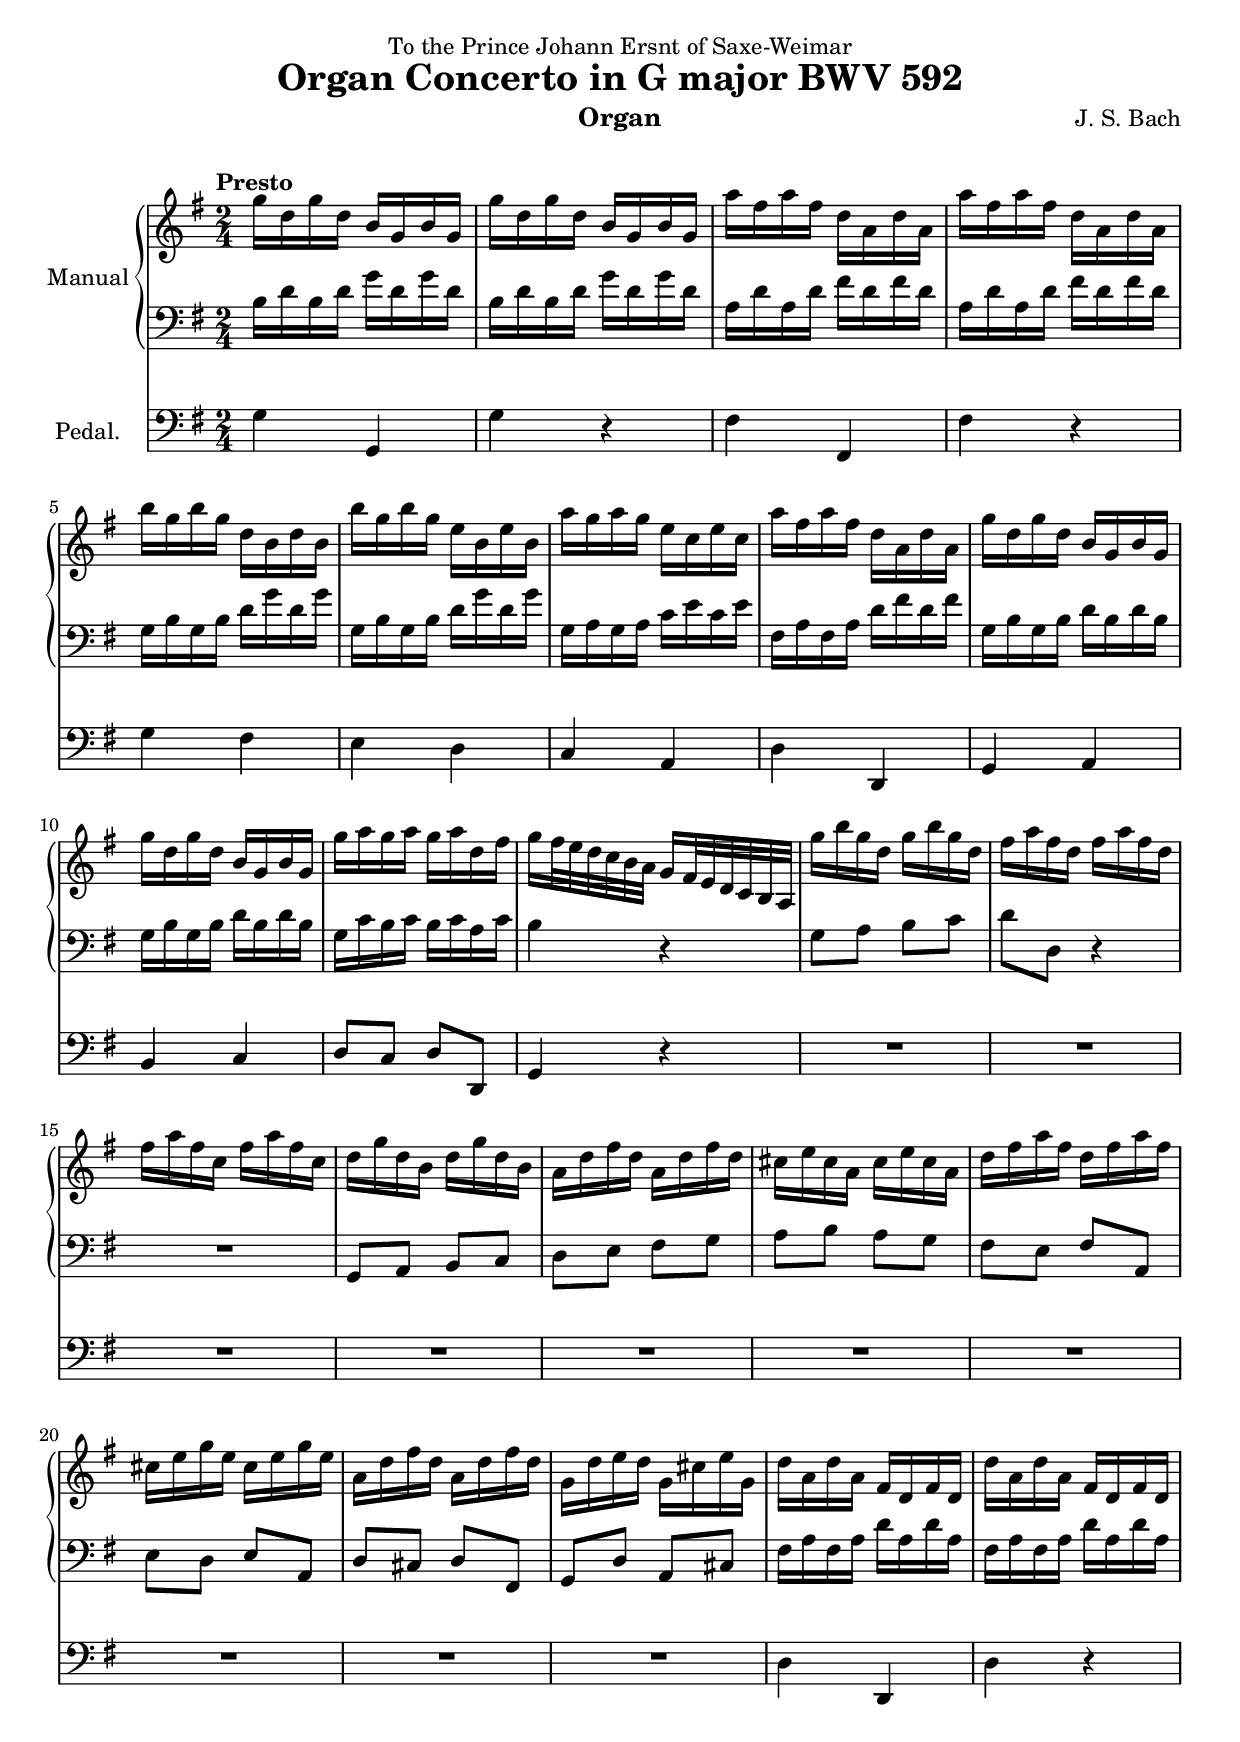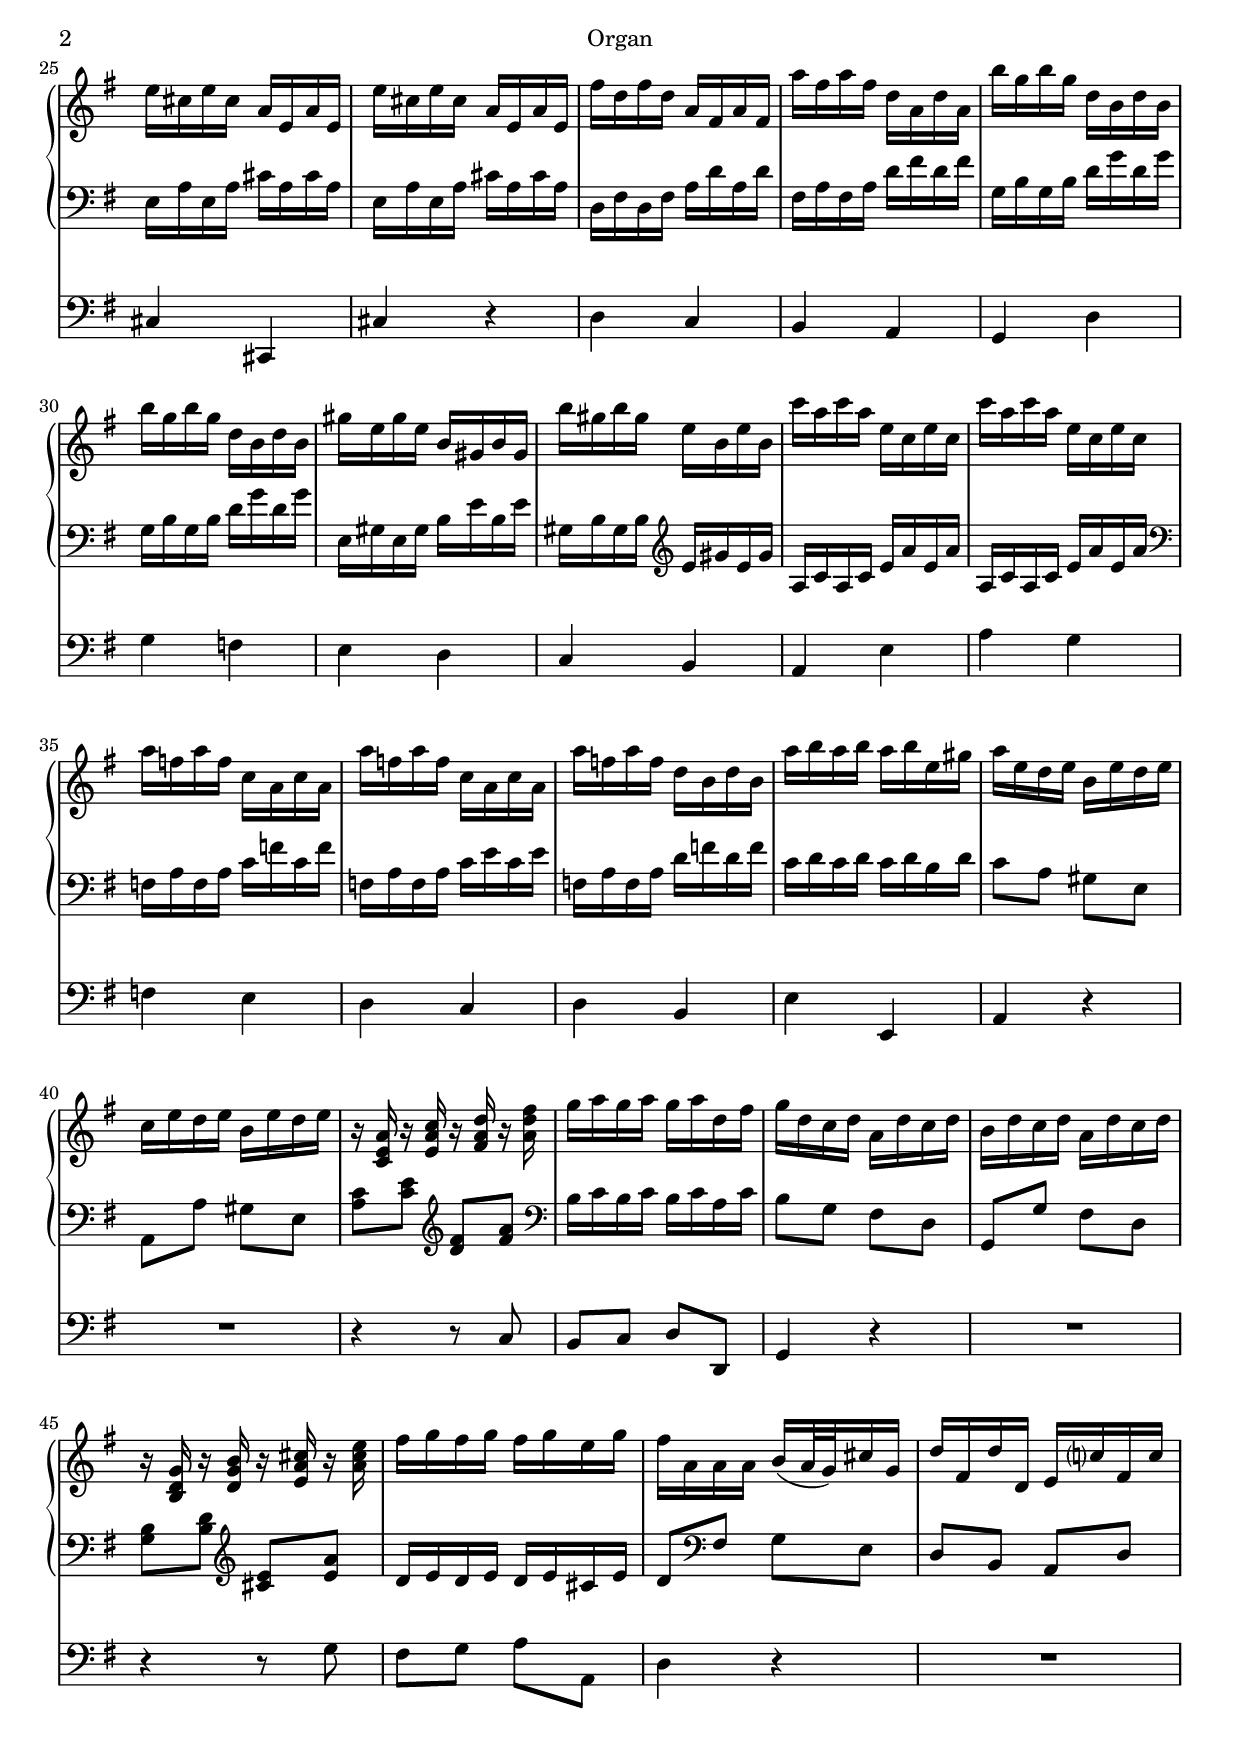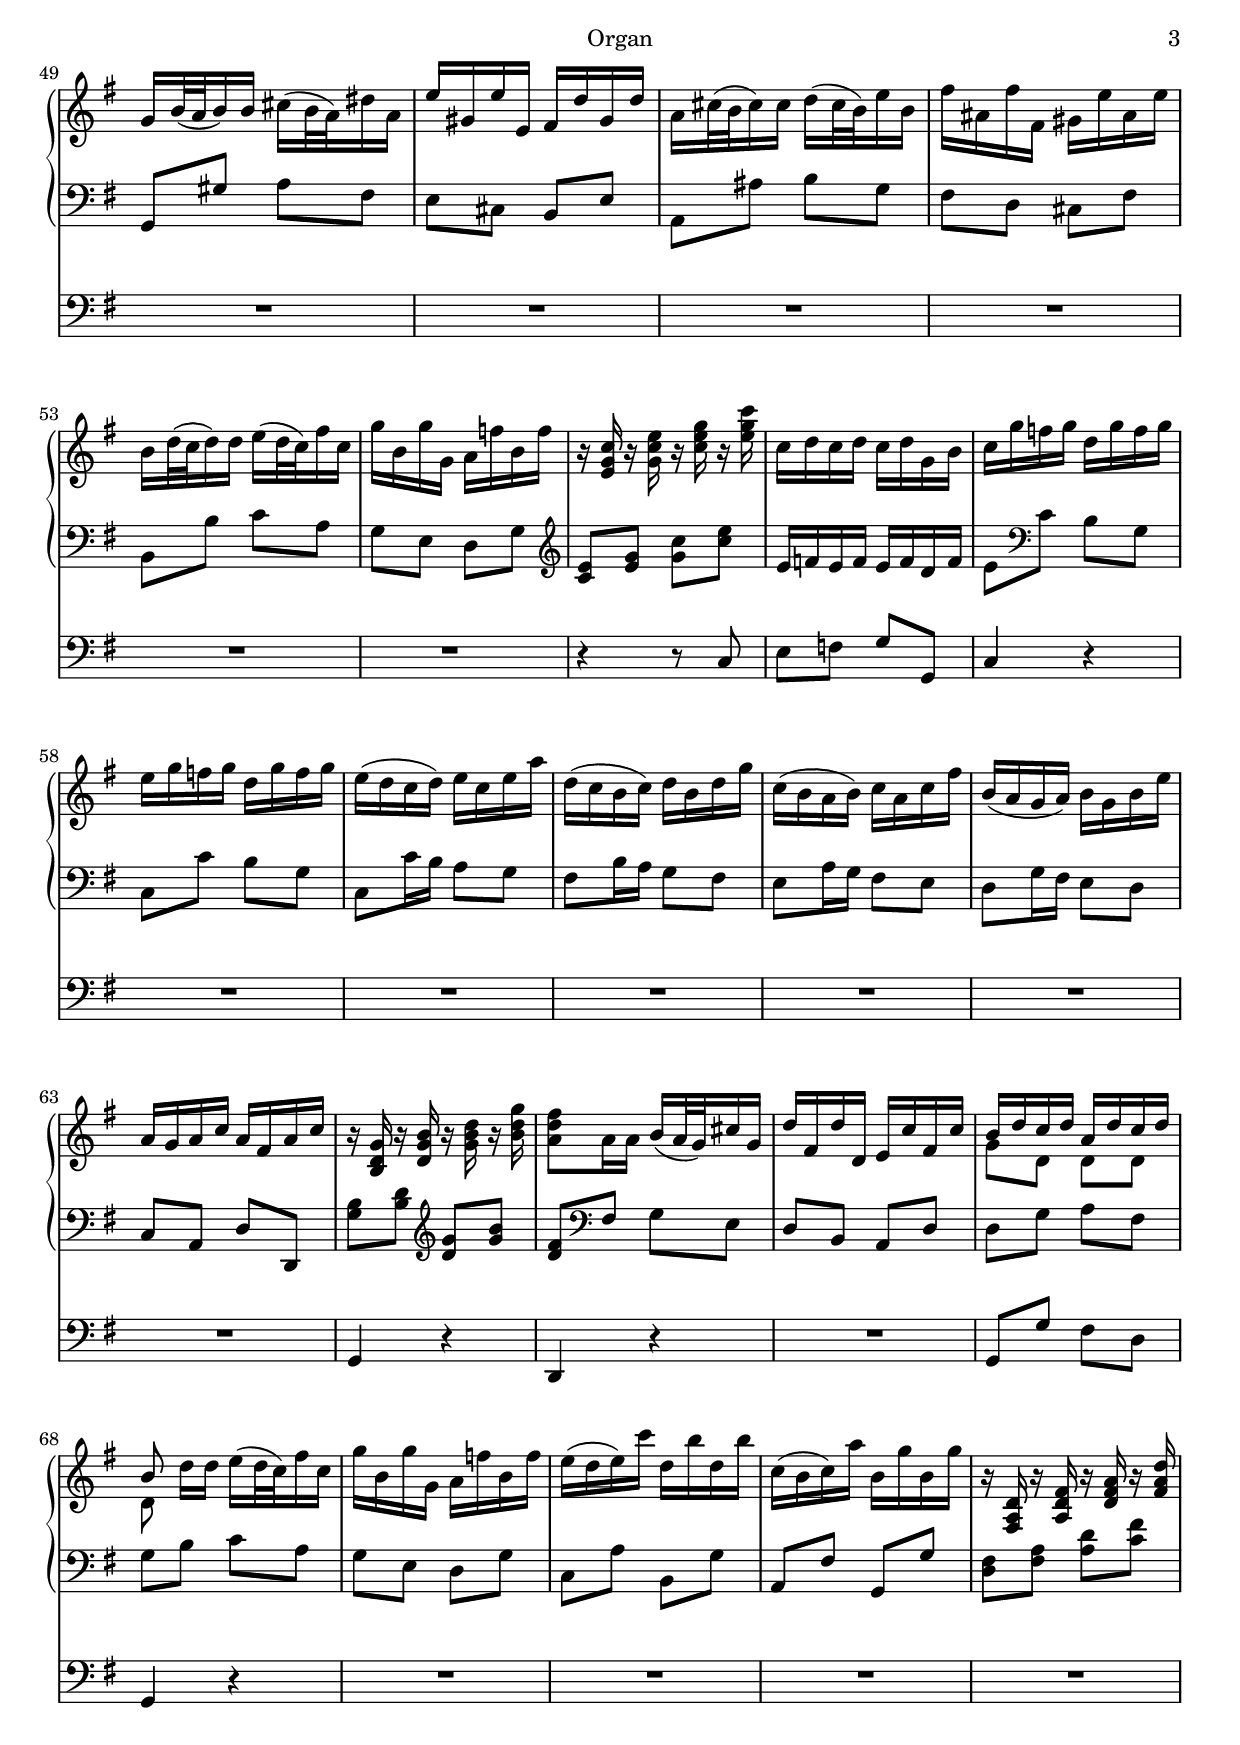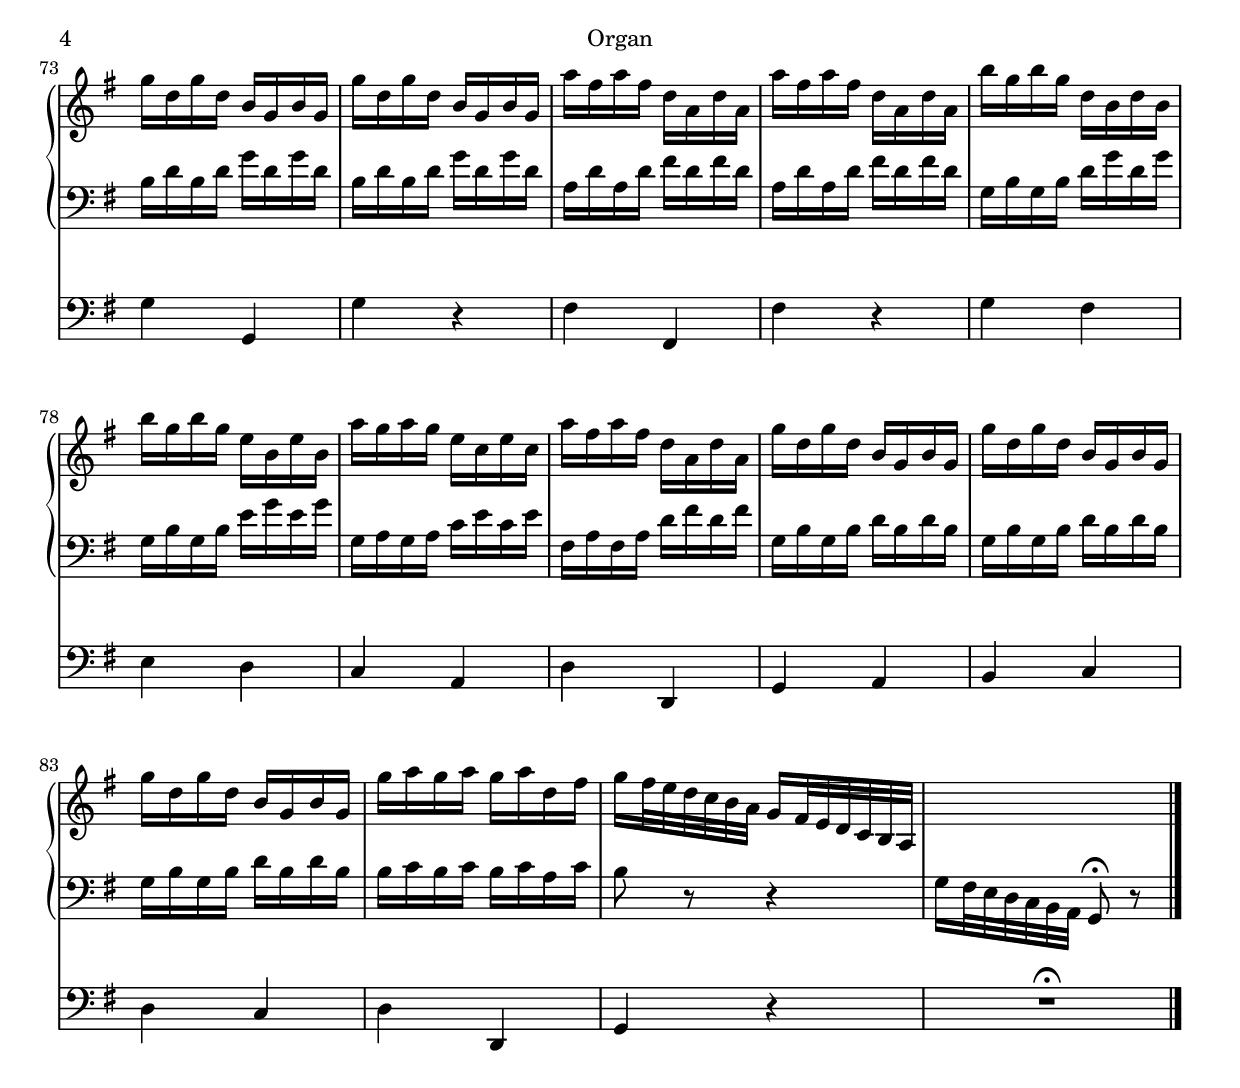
\include "italiano.ly"

\header {
    instrument = "Organ"
    composer = "J. S. Bach"
    title = "Organ Concerto in G major BWV 592"
    dedication = "To the Prince Johann Ersnt of Saxe-Weimar"
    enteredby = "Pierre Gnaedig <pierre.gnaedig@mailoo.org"
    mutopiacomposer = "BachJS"
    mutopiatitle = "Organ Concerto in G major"
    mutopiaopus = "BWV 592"
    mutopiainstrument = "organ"
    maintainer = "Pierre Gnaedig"
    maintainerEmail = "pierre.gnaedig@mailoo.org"
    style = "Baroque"
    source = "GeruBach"
}

\markup { \vspace #1 }
    
\score
{

    <<
        \new PianoStaff
        <<
            \set PianoStaff.instrumentName = "Manual"
            \new Staff
            {
                \tempo Presto
                \time 2/4
                \key sol \major
                \relative do'''
                {
                    sol16 re sol re  si sol si sol |
                    sol' re sol re si sol si sol |
                    la' fad la fad re la re la |
                    la' fad la fad re la re la |
                    si' sol si sol re si re si |
                    si' sol si sol mi si mi si |
                    la' sol la sol mi do mi do |
                    la' fad la fad re la re la |
                    sol' re sol re si sol si sol |
                    sol' re sol re si sol si sol |
                    sol' la sol la sol la re, fad |
                    sol fad32 mi re do si la sol16 fad32 mi re do si la |
                    sol''16 si sol re sol si sol re |
                    fad la fad re fad la fad re |
                    fad la fad do fad la fad do |
                    re sol re si re sol re si |
                    la re fad re la re fad re |
                    dod mi dod la dod mi dod la |
                    re fad la fad re fad la fad |
                    dod mi sol mi dod mi sol mi |
                    la, re fad re la re fad re |
                    sol, re' mi re sol, dod mi sol, |
                    re' la re la fad re fad re |
                    re' la re la fad re fad re |
                    mi' dod mi dod la mi la mi |
                    mi' dod mi dod la mi la mi |
                    fad' re fad re la fad la fad |
                    la' fad la fad re la re la |
                    si' sol si sol re si re si |
                    si' sol si sol re si re si |
                    sold' mi sold mi si sold si sold |
                    si' sold si sold mi si mi si |
                    do' la do la mi do mi do |
                    do' la do la mi do mi do |
                    la' fa la fa do la do la |
                    la' fa la fa do la do la |
                    la' fa la fa re si re si |
                    la' si la si la si mi, sold |
                    la mi re mi si mi re mi |
                    do mi re mi si mi re mi |
                    r <do, mi la> r <mi la do> r <fad la re> r <la re fad> |
                    sol' la sol la sol la re, fad |
                    sol re do re la re do re |
                    si re do re la re do re |
                    r <si, re sol> r <re sol si> r <mi la dod> r <la dod mi> |
                    fad' sol fad sol fad sol mi sol |
                    fad la, la la si( la32 sol) dod16 sol |
                    re' fad, re' re, mi do'? fad, do' |
                    sol si32( la si16) si dod( si32 la) red16 la |
                    mi' sold, mi' mi, fad re' sold, re' |
                    la dod32( si dod16) dod re( dod32 si) mi16 si |
                    fad' lad, fad' fad, sold mi' lad, mi' |
                    si re32( do re16) re mi( re32 do) fad16 do |
                    sol' si, sol' sol, la fa' si, fa' |
                    r <mi, sol do> r <sol do mi> r <do mi sol> r <mi sol do> |
                    do re do re do re sol, si |
                    do sol' fa sol re sol fa sol |
                    mi sol fa sol re sol fa sol |
                    mi( re do re) mi do mi la |
                    re,(do si do) re si re sol |
                    do,( si la si) do la do fad |
                    si,( la sol la) si sol si mi |
                    la,sol la do la fad la do |
                    r <si, re sol> r <re sol si> r <sol si re> r <si re sol> |
                    <la re fad>8 la16 la si( la32 sol) dod16 sol |
                    re' fad, re' re, mi do' fad, do' |
                    <<
                        { si re do re la re do re | si8 }
                        \\
                        { sol8 re re re | re }
                    >> re'16 re mi( re32 do) fad16 do |
                    sol' si, sol' sol, la fa' si, fa' |
                    mi( re mi) do' re, si' re, si' |
                    do,( si do) la' si, sol' si, sol' |
                    r <fad,, la re> r <la re fad> r <re fad la> r <fad la re> |
                    sol' re sol re si sol si sol |
                    sol' re sol re si sol si sol |
                    la' fad la fad re la re la |
                    la' fad la fad re la re la |
                    si' sol si sol re si re si |
                    si' sol si sol mi si mi si |
                    la' sol la sol mi do mi do |
                    la' fad la fad re la re la |
                    sol' re sol re si sol si sol |
                    sol' re sol re si sol si sol |
                    sol' re sol re si sol si sol |
                    sol' la sol la sol la re, fad |
                    sol fad32 mi re do si la sol16 fad32 mi re do si la |
                    s2 |
                }
            }
            \new Staff
            {
                \key sol \major
                \clef bass
                
                \relative do'
                {
                    si16 re si re sol re sol re |
                    si re si re sol re sol re |
                    la re la re fad re fad re |
                    la re la re fad re fad re |   
                    sol, si sol si re sol re sol |
                    sol, si sol si re sol re sol |
                    sol, la sol la do mi do mi |
                    fad, la fad la re fad re fad |
                    sol, si sol si re si re si |
                    sol si sol si re si re si |
                    sol do si do si do la do |
                    si4 r |
                    sol8 la si do |
                    re re, r4 |
                    R2 |
                    sol,8 la si do |
                    re mi fad sol |
                    la si la sol |
                    fad mi fad la, |
                    mi' re mi la, |
                    re dod re fad, |
                    sol re' la dod |
                    fad16 la fad la re la re la |
                    fad la fad la re la re la |
                    mi la mi la dod la dod la |
                    mi la mi la dod la dod la |
                    re, fad re fad la re la re |
                    fad, la fad la re fad re fad |
                    sol, si sol si re sol re sol |
                    sol, si sol si re sol re sol |
                    mi, sold mi sold si mi si mi |
                    sold, si sold si \clef treble mi sold mi sold |
                    la, do la do mi la mi la |
                    la, do la do mi la mi la |
                    \clef bass fa, la fa la do fa do fa |
                    fa, la fa la do mi do mi |
                    fa, la fa la re fa re fa |
                    do re do re do re si re |
                    do8 la sold mi |
                    la, la' sold mi |
                    <la do> <do mi> \clef treble <re fad> <fad la> |
                    \clef bass si,16 do si do si do la do |
                    si8 sol fad re |
                    sol, sol' fad re |
                    <sol si> <si re> \clef treble <dod mi> <mi la> |
                    re16 mi re mi re mi dod mi |
                    re8 \clef bass fad, sol mi |
                    re si la re |
                    sol, sold' la fad |
                    mi dod si mi |
                    la, lad' si sol |
                    fad re dod fad |
                    si, si' do la |
                    sol mi re sol |
                    \clef treble <do mi> <mi sol> <sol do> <do mi> |
                    mi,16 fa mi fa mi fa re fa |
                    mi8 \clef bass do si sol |
                    do, do' si sol |
                    do, do'16 si la8 sol |
                    fad si16 la sol8 fad |
                    mi la16 sol fad8 mi |
                    re sol16 fad mi8 re |
                    do la re re, |
                    <sol' si> <si re> \clef treble <re sol> <sol si> |
                    <re fad> \clef bass fad, sol mi |
                    re si la re |
                    re sol la fad |
                    sol si do la |
                    sol mi re sol |
                    do, la' si, sol' |
                    la, fad' sol, sol' |
                    <re fad> <fad la> <la re> <do fad> |
                    si16 re si re sol re sol re |
                    si re si re sol re sol re |
                    la re la re fad re fad re |
                    la re la re fad re fad re |
                    sol, si sol si re sol re sol |
                    sol, si sol si mi sol mi sol |
                    sol, la sol la do mi do mi |
                    fad, la fad la re fad re fad |
                    sol, si sol si re si re si |
                    sol si sol si re si re si |
                    sol si sol si re si re si |
                    si do si do si do la do |
                    si8 r r4 |
                    sol16 fad32 mi re do si la sol8-\fermata r |
               }
            }
        >>
        \new Staff
        {
            \set Staff.instrumentName = "Pedal."
            
            \time 2/4
            \key sol \major
            \clef bass
            \relative do
            {
                sol'4 sol, |
                sol' r |
                fad fad, |
                fad' r |
                sol fad |
                mi re |
                do la |
                re re, |
                sol la |
                si do |
                re8 do re re, |
                sol4 r |
                R2 * 10 |
                re'4 re, |
                re' r |
                dod dod, |
                dod' r |
                re do |
                si la |
                sol re' |
                sol fa |
                mi re |
                do si |
                la mi' |
                la sol |
                fa mi |
                re do |
                re si |
                mi mi, |
                la r |
                R2 |
                r4 r8 do |
                si do re re, |
                sol4 r |
                R2 |
                r4 r8 sol' |
                fad sol la la, |
                re4 r |
                R2 *  7 |
                r4 r8 do |
                mi fa sol sol, |
                do4 r |
                R2 * 6 |
                sol4 r |
                re r |
                R2 |
                sol8 sol' fad re |
                sol,4 r |
                R2 * 4 |
                sol'4 sol, |
                sol' r |
                fad fad, |
                fad' r |
                sol fad |
                mi re |
                do la |
                re re, |
                sol la |
                si do |
                re do |
                re re, |
                sol r |
                R2-\fermataMarkup
                \bar "|."
            }
        }
    >>
    
    \layout {
    }
    
    \midi {
    }
}